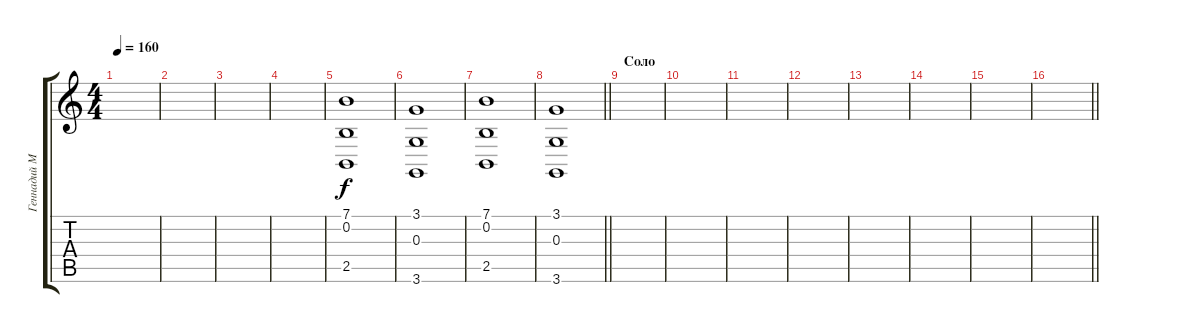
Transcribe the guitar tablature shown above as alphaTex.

\track ("Геннадий Матвеев" "Геннадий М") {instrument stringensemble1}
\staff {score tabs}
\tuning (E4 B3 G3 D3 A2 E2) {hide}
\ts (4 4)
\tempo 160
\clef g2
\ks c
|
|
|
|
(7.1 0.2 2.5).1{instrument fx2soundtrack} |
(3.1 0.3 3.6).1 |
(7.1 0.2 2.5).1 |
\barLineRight lightlight
(3.1 0.3 3.6).1 |
\section ("" "Соло")
|
|
|
|
|
|
|
\barLineRight lightlight
